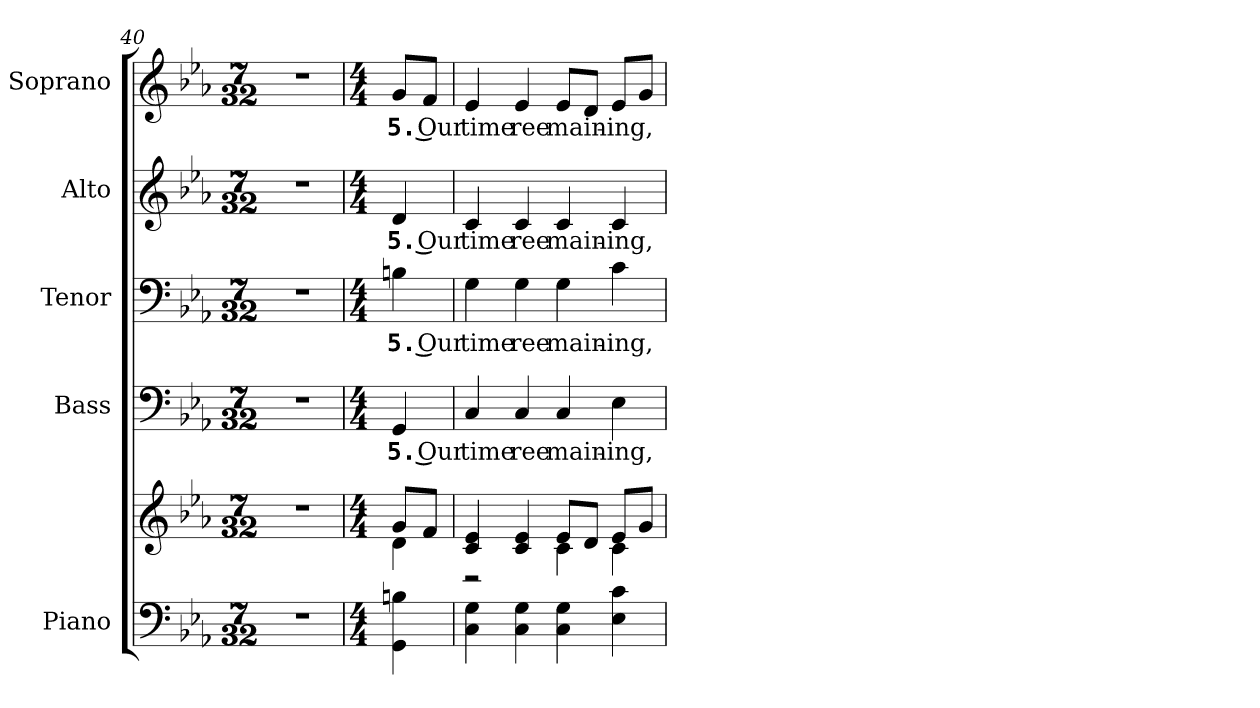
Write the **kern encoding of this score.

**kern	**kern	**kern	**text	**kern	**text	**kern	**text	**kern	**text
*part5	*part5	*part4	*part4	*part3	*part3	*part2	*part2	*part1	*part1
*staff6	*staff5	*staff4	*staff4	*staff3	*staff3	*staff2	*staff2	*staff1	*staff1
*I"Piano	*	*I"Bass	*	*I"Tenor	*	*I"Alto	*	*I"Soprano	*
*I'Pno.	*	*I'B.	*	*I'T.	*	*I'A.	*	*I'S.	*
*clefF4	*clefG2	*clefF4	*	*clefF4	*	*clefG2	*	*clefG2	*
*k[b-e-a-]	*k[b-e-a-]	*k[b-e-a-]	*	*k[b-e-a-]	*	*k[b-e-a-]	*	*k[b-e-a-]	*
*E-:	*E-:	*E-:	*	*E-:	*	*E-:	*	*E-:	*
*M7/32	*M7/32	*M7/32	*	*M7/32	*	*M7/32	*	*M7/32	*
=40	=40	=40	=40	=40	=40	=40	=40	=40	=40
!LO:N:vis=1	!LO:N:vis=1	!LO:N:vis=1	!	!LO:N:vis=1	!	!LO:N:vis=1	!	!LO:N:vis=1	!
8..r	8..r	8..r	.	8..r	.	8..r	.	8..r	.
!!LO:PB:g=z
=41	=41	=41	=41	=41	=41	=41	=41	=41	=41
*M4/4	*M4/4	*M4/4	*	*M4/4	*	*M4/4	*	*M4/4	*
*	*^	*	*	*	*	*	*	*	*
!	!	!	!	!LO:LY:b:color=#000000	!	!	!	!	!	!
!	!	!	!	!	!	!LO:LY:b:color=#000000	!	!	!	!
!	!	!	!	!	!	!	!	!LO:LY:b:color=#000000	!	!
!	!	!	!	!	!	!	!	!	!	!LO:LY:b:color=#000000
4GGi\ 4Bni	8gi/L	4di\	4GGi/	5. Our	4Bni\	5. Our	4di/	5. Our	8gi/L	5. Our
.	8fi/J	.	.	.	.	.	.	.	8fi/J	.
=42	=42	=42	=42	=42	=42	=42	=42	=42	=42	=42
!	!	!	!	!LO:LY:b:color=#000000	!	!	!	!	!	!
!	!	!	!	!	!	!LO:LY:b:color=#000000	!	!	!	!
!	!	!	!	!	!	!	!	!LO:LY:b:color=#000000	!	!
!	!	!	!	!	!	!	!	!	!	!LO:LY:b:color=#000000
4Ci\ 4Gi	4ci/ 4e-i	2r	4Ci/	time	4Gi\	time	4ci/	time	4e-i/	time
!	!	!	!	!LO:LY:b:color=#000000	!	!	!	!	!	!
!	!	!	!	!	!	!LO:LY:b:color=#000000	!	!	!	!
!	!	!	!	!	!	!	!	!LO:LY:b:color=#000000	!	!
!	!	!	!	!	!	!	!	!	!	!LO:LY:b:color=#000000
4Ci\ 4Gi	4ci/ 4e-i	.	4Ci/	ree	4Gi\	ree	4ci/	ree	4e-i/	ree
!	!	!	!	!LO:LY:b:color=#000000	!	!	!	!	!	!
!	!	!	!	!	!	!LO:LY:b:color=#000000	!	!	!	!
!	!	!	!	!	!	!	!	!LO:LY:b:color=#000000	!	!
!	!	!	!	!	!	!	!	!	!	!LO:LY:b:color=#000000
4Ci\ 4Gi	8e-i/L	4ci\	4Ci/	main-	4Gi\	main-	4ci/	main-	8e-i/L	main-
.	8di/J	.	.	.	.	.	.	.	8di/J	.
!	!	!	!	!LO:LY:b:color=#000000	!	!	!	!	!	!
!	!	!	!	!	!	!LO:LY:b:color=#000000	!	!	!	!
!	!	!	!	!	!	!	!	!LO:LY:b:color=#000000	!	!
!	!	!	!	!	!	!	!	!	!	!LO:LY:b:color=#000000
4E-i\ 4ci	8e-i/L	4ci\	4E-i\	-ing,	4ci\	-ing,	4ci/	-ing,	8e-i/L	-ing,
.	8gi/J	.	.	.	.	.	.	.	8gi/J	.
*	*v	*v	*	*	*	*	*	*	*	*
=	=	=	=	=	=	=	=	=	=
*-	*-	*-	*-	*-	*-	*-	*-	*-	*-
